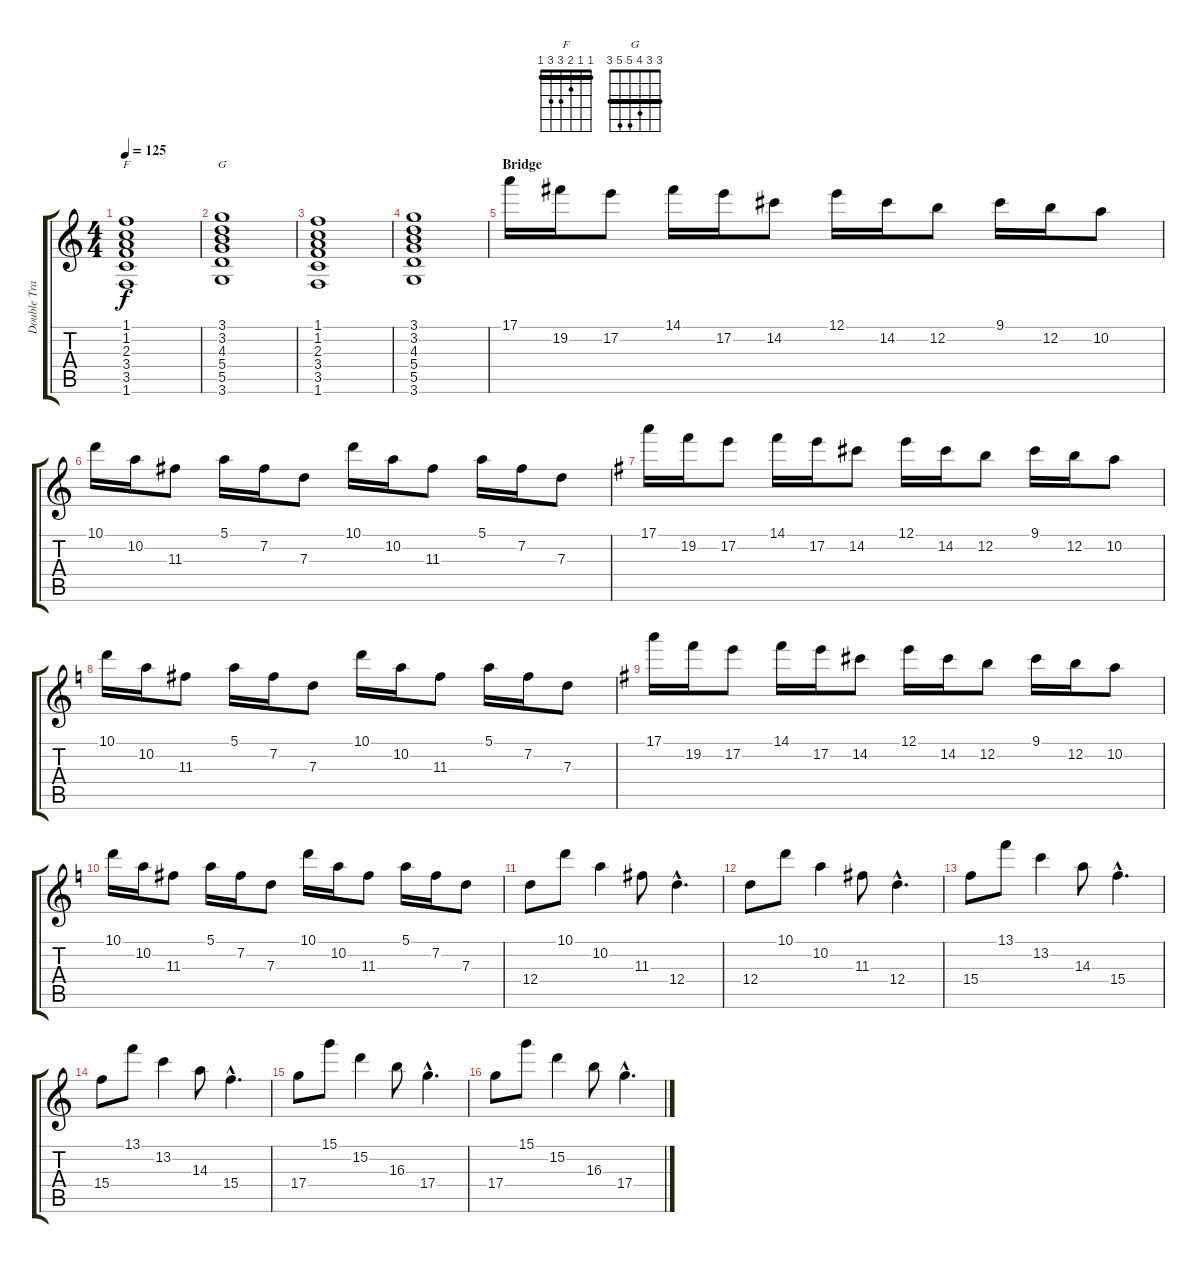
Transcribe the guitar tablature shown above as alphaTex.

\track ("Double Tracked Guitar" "Double Tra") {instrument overdrivenguitar}
\staff {score tabs}
\tuning (E4 B3 G3 D3 A2 E2) {hide}
\chord ("F" 1 1 2 3 3 1) {barre 1}
\chord ("G" 3 3 4 5 5 3) {barre 3}
\ts (4 4)
\tempo 125
\clef g2
\ks c
(1.1 1.2 2.3 3.4 3.5 1.6).1{ch "F" dy f} |
(3.1 3.2 4.3 5.4 5.5 3.6).1{ch "G"} |
(1.1 1.2 2.3 3.4 3.5 1.6).1 |
(3.1 3.2 4.3 5.4 5.5 3.6).1 |
\section ("" "Bridge")
17.1.16 19.2.16 17.2.8 14.1.16 17.2.16 14.2.8 12.1.16 14.2.16 12.2.8 9.1.16 12.2.16 10.2.8 |
10.1.16 10.2.16 11.3.8 5.1.16 7.2.16 7.3.8 10.1.16 10.2.16 11.3.8 5.1.16 7.2.16 7.3.8 |
\ks g
17.1.16 19.2.16 17.2.8 14.1.16 17.2.16 14.2.8 12.1.16 14.2.16 12.2.8 9.1.16 12.2.16 10.2.8 |
\ks c
10.1.16 10.2.16 11.3.8 5.1.16 7.2.16 7.3.8 10.1.16 10.2.16 11.3.8 5.1.16 7.2.16 7.3.8 |
\ks g
17.1.16 19.2.16 17.2.8 14.1.16 17.2.16 14.2.8 12.1.16 14.2.16 12.2.8 9.1.16 12.2.16 10.2.8 |
\ks c
10.1.16 10.2.16 11.3.8 5.1.16 7.2.16 7.3.8 10.1.16 10.2.16 11.3.8 5.1.16 7.2.16 7.3.8 |
12.4.8 10.1.8 10.2.4 11.3.8 12.4{hac}.4{d} |
12.4.8 10.1.8 10.2.4 11.3.8 12.4{hac}.4{d} |
15.4.8 13.1.8 13.2.4 14.3.8 15.4{hac}.4{d} |
15.4.8 13.1.8 13.2.4 14.3.8 15.4{hac}.4{d} |
17.4.8 15.1.8 15.2.4 16.3.8 17.4{hac}.4{d} |
17.4.8 15.1.8 15.2.4 16.3.8 17.4{hac}.4{d}
